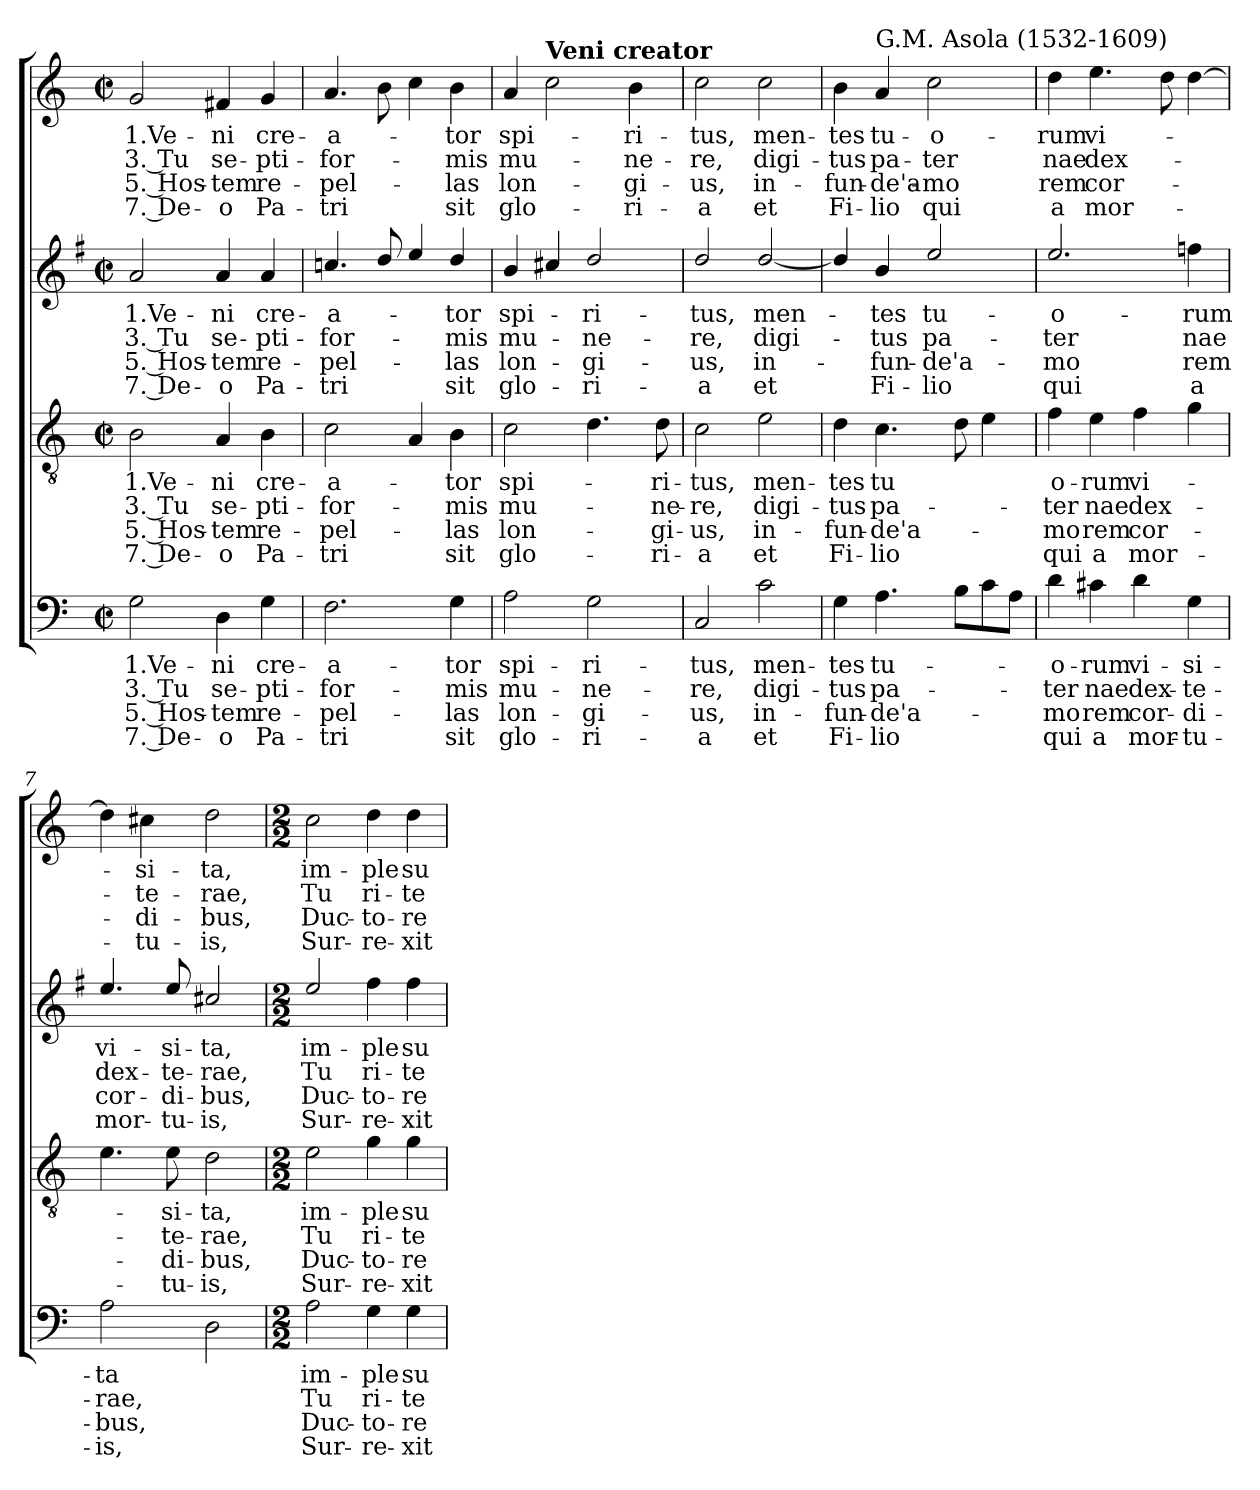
**kern	**text	**text	**text	**text	**kern	**text	**text	**text	**text	**kern	**text	**text	**text	**text	**kern	**text	**text	**text	**text
*part4	*part4	*part4	*part4	*part4	*part3	*part3	*part3	*part3	*part3	*part2	*part2	*part2	*part2	*part2	*part1	*part1	*part1	*part1	*part1
*staff4	*staff4	*staff4	*staff4	*staff4	*staff3	*staff3	*staff3	*staff3	*staff3	*staff2	*staff2	*staff2	*staff2	*staff2	*staff1	*staff1	*staff1	*staff1	*staff1
*clefF4	*	*	*	*	*clefGv2	*	*	*	*	*clefG2	*	*	*	*	*clefG2	*	*	*	*
*	*	*	*	*	*	*	*	*	*	*ITrd4c7	*	*	*	*	*	*	*	*	*
*k[]	*	*	*	*	*k[]	*	*	*	*	*k[]	*	*	*	*	*k[]	*	*	*	*
*C:	*	*	*	*	*C:	*	*	*	*	*C:	*	*	*	*	*C:	*	*	*	*
*M2/2	*	*	*	*	*M2/2	*	*	*	*	*M2/2	*	*	*	*	*M2/2	*	*	*	*
*met(c|)	*	*	*	*	*met(c|)	*	*	*	*	*met(c|)	*	*	*	*	*met(c|)	*	*	*	*
=1	=1	=1	=1	=1	=1	=1	=1	=1	=1	=1	=1	=1	=1	=1	=1	=1	=1	=1	=1
!	!LO:LY:b	!LO:LY:b	!LO:LY:b	!LO:LY:b	!	!LO:LY:b	!LO:LY:b	!LO:LY:b	!LO:LY:b	!	!LO:LY:b	!LO:LY:b	!LO:LY:b	!LO:LY:b	!	!LO:LY:b	!LO:LY:b	!LO:LY:b	!LO:LY:b
2G\	1.Ve-	3. Tu	5. Hos-	7. De-	2B\	1.Ve-	3. Tu	5. Hos-	7. De-	2d/	1.Ve-	3. Tu	5. Hos-	7. De-	2g/	1.Ve-	3. Tu	5. Hos-	7. De-
!	!LO:LY:b	!LO:LY:b	!LO:LY:b	!LO:LY:b	!	!LO:LY:b	!LO:LY:b	!LO:LY:b	!LO:LY:b	!	!LO:LY:b	!LO:LY:b	!LO:LY:b	!LO:LY:b	!	!LO:LY:b	!LO:LY:b	!LO:LY:b	!LO:LY:b
4D\	-ni	se-	-tem	-o	4A/	-ni	se-	-tem	-o	4d/	-ni	se-	-tem	-o	4f#X/	-ni	se-	-tem	-o
!	!LO:LY:b	!LO:LY:b	!LO:LY:b	!LO:LY:b	!	!LO:LY:b	!LO:LY:b	!LO:LY:b	!LO:LY:b	!	!LO:LY:b	!LO:LY:b	!LO:LY:b	!LO:LY:b	!	!LO:LY:b	!LO:LY:b	!LO:LY:b	!LO:LY:b
4G\	cre-	-pti-	re-	Pa-	4B\	cre-	-pti-	re-	Pa-	4d/	cre-	-pti-	re-	Pa-	4g/	cre-	-pti-	re-	Pa-
=2	=2	=2	=2	=2	=2	=2	=2	=2	=2	=2	=2	=2	=2	=2	=2	=2	=2	=2	=2
!	!LO:LY:b	!LO:LY:b	!LO:LY:b	!LO:LY:b	!	!LO:LY:b	!LO:LY:b	!LO:LY:b	!LO:LY:b	!	!LO:LY:b	!LO:LY:b	!LO:LY:b	!LO:LY:b	!	!LO:LY:b	!LO:LY:b	!LO:LY:b	!LO:LY:b
2.F\	-a-	-for-	-pel-	-tri	2c\	-a-	-for-	-pel-	-tri	4.fn/	-a-	-for-	-pel-	-tri	4.a/	-a-	-for-	-pel-	-tri
.	.	.	.	.	.	.	.	.	.	8g/	.	.	.	.	8b\	.	.	.	.
.	.	.	.	.	4A/	.	.	.	.	4a/	.	.	.	.	4cc\	.	.	.	.
!	!LO:LY:b	!LO:LY:b	!LO:LY:b	!LO:LY:b	!	!LO:LY:b	!LO:LY:b	!LO:LY:b	!LO:LY:b	!	!LO:LY:b	!LO:LY:b	!LO:LY:b	!LO:LY:b	!	!LO:LY:b	!LO:LY:b	!LO:LY:b	!LO:LY:b
4G\	-tor	-mis	-las	sit	4B\	-tor	-mis	-las	sit	4g/	-tor	-mis	-las	sit	4b\	-tor	-mis	-las	sit
=3	=3	=3	=3	=3	=3	=3	=3	=3	=3	=3	=3	=3	=3	=3	=3	=3	=3	=3	=3
!	!LO:LY:b	!LO:LY:b	!LO:LY:b	!LO:LY:b	!	!LO:LY:b	!LO:LY:b	!LO:LY:b	!LO:LY:b	!	!LO:LY:b	!LO:LY:b	!LO:LY:b	!LO:LY:b	!	!LO:LY:b	!LO:LY:b	!LO:LY:b	!LO:LY:b
2A\	spi-	mu-	lon-	glo-	2c\	spi-	mu-	lon-	glo-	4e/	spi-	mu-	lon-	glo-	4a/	spi-	mu-	lon-	glo-
!	!	!	!	!	!	!	!	!	!	!	!	!	!	!	!LO:TX:a:B:t=Veni creator	!	!	!	!
.	.	.	.	.	.	.	.	.	.	4f#X/	.	.	.	.	2cc\	.	.	.	.
!	!LO:LY:b	!LO:LY:b	!LO:LY:b	!LO:LY:b	!	!	!	!	!	!	!LO:LY:b	!LO:LY:b	!LO:LY:b	!LO:LY:b	!	!	!	!	!
2G\	-ri-	-ne-	-gi-	-ri-	4.d\	.	.	.	.	2g/	-ri-	-ne-	-gi-	-ri-	.	.	.	.	.
!	!	!	!	!	!	!	!	!	!	!	!	!	!	!	!	!LO:LY:b	!LO:LY:b	!LO:LY:b	!LO:LY:b
.	.	.	.	.	.	.	.	.	.	.	.	.	.	.	4b\	-ri-	-ne-	-gi-	-ri-
!	!	!	!	!	!	!LO:LY:b	!LO:LY:b	!LO:LY:b	!LO:LY:b	!	!	!	!	!	!	!	!	!	!
.	.	.	.	.	8d\	-ri-	-ne-	-gi-	-ri-	.	.	.	.	.	.	.	.	.	.
=4	=4	=4	=4	=4	=4	=4	=4	=4	=4	=4	=4	=4	=4	=4	=4	=4	=4	=4	=4
!	!LO:LY:b	!LO:LY:b	!LO:LY:b	!LO:LY:b	!	!LO:LY:b	!LO:LY:b	!LO:LY:b	!LO:LY:b	!	!LO:LY:b	!LO:LY:b	!LO:LY:b	!LO:LY:b	!	!LO:LY:b	!LO:LY:b	!LO:LY:b	!LO:LY:b
2C/	-tus,	-re,	-us,	-a	2c\	-tus,	-re,	-us,	-a	2g/	-tus,	-re,	-us,	-a	2cc\	-tus,	-re,	-us,	-a
!	!LO:LY:b	!LO:LY:b	!LO:LY:b	!LO:LY:b	!	!LO:LY:b	!LO:LY:b	!LO:LY:b	!LO:LY:b	!	!LO:LY:b	!LO:LY:b	!LO:LY:b	!LO:LY:b	!	!LO:LY:b	!LO:LY:b	!LO:LY:b	!LO:LY:b
2c\	men-	di­gi-	in-	et	2e\	men-	di­gi-	in-	et	[2g/	men-	di­gi-	in-	et	2cc\	men-	di­gi-	in-	et
=5	=5	=5	=5	=5	=5	=5	=5	=5	=5	=5	=5	=5	=5	=5	=5	=5	=5	=5	=5
!	!LO:LY:b	!LO:LY:b	!LO:LY:b	!LO:LY:b	!	!LO:LY:b	!LO:LY:b	!LO:LY:b	!LO:LY:b	!	!	!	!	!	!	!LO:LY:b	!LO:LY:b	!LO:LY:b	!LO:LY:b
4G\	-tes	-tus	-fun-	Fi-	4d\	-tes	-tus	-fun-	Fi-	4g/]	.	.	.	.	4b\	-tes	-tus	-fun-	Fi-
!	!	!	!	!	!	!	!	!	!	!	!	!	!	!	!LO:TX:a:t=G.M. Asola (1532-1609)	!	!	!	!
!	!LO:LY:b	!LO:LY:b	!LO:LY:b	!LO:LY:b	!	!LO:LY:b	!LO:LY:b	!LO:LY:b	!LO:LY:b	!	!LO:LY:b	!LO:LY:b	!LO:LY:b	!LO:LY:b	!	!LO:LY:b	!LO:LY:b	!LO:LY:b	!LO:LY:b
4.A\	tu-	pa-	-de'a-	-lio	4.c\	tu	pa-	-de'a-	-lio	4e/	-tes	-tus	-fun-	Fi-	4a/	tu-	pa-	-de'a-	-lio
!	!	!	!	!	!	!	!	!	!	!	!LO:LY:b	!LO:LY:b	!LO:LY:b	!LO:LY:b	!	!LO:LY:b	!LO:LY:b	!LO:LY:b	!LO:LY:b
.	.	.	.	.	.	.	.	.	.	2a/	tu-	pa-	-de'a-	-lio	2cc\	-o-	-ter	-mo	qui
8B\L	.	.	.	.	8d\	.	.	.	.	.	.	.	.	.	.	.	.	.	.
8c\	.	.	.	.	4e\	.	.	.	.	.	.	.	.	.	.	.	.	.	.
8A\J	.	.	.	.	.	.	.	.	.	.	.	.	.	.	.	.	.	.	.
=6	=6	=6	=6	=6	=6	=6	=6	=6	=6	=6	=6	=6	=6	=6	=6	=6	=6	=6	=6
!	!LO:LY:b	!LO:LY:b	!LO:LY:b	!LO:LY:b	!	!LO:LY:b	!LO:LY:b	!LO:LY:b	!LO:LY:b	!	!LO:LY:b	!LO:LY:b	!LO:LY:b	!LO:LY:b	!	!LO:LY:b	!LO:LY:b	!LO:LY:b	!LO:LY:b
4d\	-o-	-ter	-mo	qui	4f\	o-	-ter	-mo	qui	2.a/	-o-	-ter	-mo	qui	4dd\	-rum	nae	rem	a
!	!LO:LY:b	!LO:LY:b	!LO:LY:b	!LO:LY:b	!	!LO:LY:b	!LO:LY:b	!LO:LY:b	!LO:LY:b	!	!	!	!	!	!	!LO:LY:b	!LO:LY:b	!LO:LY:b	!LO:LY:b
4c#X\	-rum	nae	rem	a	4e\	-rum	nae	rem	a	.	.	.	.	.	4.ee\	vi-	dex-	cor-	mor-
!	!LO:LY:b	!LO:LY:b	!LO:LY:b	!LO:LY:b	!	!LO:LY:b	!LO:LY:b	!LO:LY:b	!LO:LY:b	!	!	!	!	!	!	!	!	!	!
4d\	vi-	dex-	cor-	mor-	4f\	vi-	dex-	cor-	mor-	.	.	.	.	.	.	.	.	.	.
.	.	.	.	.	.	.	.	.	.	.	.	.	.	.	8dd\	.	.	.	.
!	!LO:LY:b	!LO:LY:b	!LO:LY:b	!LO:LY:b	!	!	!	!	!	!	!LO:LY:b	!LO:LY:b	!LO:LY:b	!LO:LY:b	!	!	!	!	!
4G\	-si-	-te-	-di-	-tu-	4g\	.	.	.	.	4b-X\	-rum	nae	rem	a	[4dd\	.	.	.	.
=7	=7	=7	=7	=7	=7	=7	=7	=7	=7	=7	=7	=7	=7	=7	=7	=7	=7	=7	=7
!	!LO:LY:b	!LO:LY:b	!LO:LY:b	!LO:LY:b	!	!	!	!	!	!	!LO:LY:b	!LO:LY:b	!LO:LY:b	!LO:LY:b	!	!	!	!	!
2A\	-ta	-rae,	-bus,	-is,	4.e\	.	.	.	.	4.a/	vi-	dex-	cor-	mor-	4dd\]	.	.	.	.
!	!	!	!	!	!	!	!	!	!	!	!	!	!	!	!	!LO:LY:b	!LO:LY:b	!LO:LY:b	!LO:LY:b
.	.	.	.	.	.	.	.	.	.	.	.	.	.	.	4cc#X\	-si-	-te-	-di-	-tu-
!	!	!	!	!	!	!LO:LY:b	!LO:LY:b	!LO:LY:b	!LO:LY:b	!	!LO:LY:b	!LO:LY:b	!LO:LY:b	!LO:LY:b	!	!	!	!	!
.	.	.	.	.	8e\	-si-	-te-	-di-	-tu-	8a/	-si-	-te-	-di-	-tu-	.	.	.	.	.
!	!	!	!	!	!	!LO:LY:b	!LO:LY:b	!LO:LY:b	!LO:LY:b	!	!LO:LY:b	!LO:LY:b	!LO:LY:b	!LO:LY:b	!	!LO:LY:b	!LO:LY:b	!LO:LY:b	!LO:LY:b
2D\	.	.	.	.	2d\	-ta,	-rae,	-bus,	-is,	2f#X/	-ta,	-rae,	-bus,	-is,	2dd\	-ta,	-rae,	-bus,	-is,
!!LO:LB:g=z
=8	=8	=8	=8	=8	=8	=8	=8	=8	=8	=8	=8	=8	=8	=8	=8	=8	=8	=8	=8
*M2/2	*	*	*	*	*M2/2	*	*	*	*	*M2/2	*	*	*	*	*M2/2	*	*	*	*
!	!LO:LY:b	!LO:LY:b	!LO:LY:b	!LO:LY:b	!	!LO:LY:b	!LO:LY:b	!LO:LY:b	!LO:LY:b	!	!LO:LY:b	!LO:LY:b	!LO:LY:b	!LO:LY:b	!	!LO:LY:b	!LO:LY:b	!LO:LY:b	!LO:LY:b
2A\	im-	Tu	Duc-	Sur-	2e\	im-	Tu	Duc-	Sur-	2a/	im-	Tu	Duc-	Sur-	2cc\	im-	Tu	Duc-	Sur-
!	!LO:LY:b	!LO:LY:b	!LO:LY:b	!LO:LY:b	!	!LO:LY:b	!LO:LY:b	!LO:LY:b	!LO:LY:b	!	!LO:LY:b	!LO:LY:b	!LO:LY:b	!LO:LY:b	!	!LO:LY:b	!LO:LY:b	!LO:LY:b	!LO:LY:b
4G\	-ple	ri-	-to-	-re-	4g\	-ple	ri-	-to-	-re-	4b\	-ple	ri-	-to-	-re-	4dd\	-ple	ri-	-to-	-re-
!	!LO:LY:b	!LO:LY:b	!LO:LY:b	!LO:LY:b	!	!LO:LY:b	!LO:LY:b	!LO:LY:b	!LO:LY:b	!	!LO:LY:b	!LO:LY:b	!LO:LY:b	!LO:LY:b	!	!LO:LY:b	!LO:LY:b	!LO:LY:b	!LO:LY:b
4G\	su-	-te	-re	-xit	4g\	su-	-te	-re	-xit	4b\	su-	-te	-re	-xit	4dd\	su-	-te	-re	-xit
=	=	=	=	=	=	=	=	=	=	=	=	=	=	=	=	=	=	=	=
*-	*-	*-	*-	*-	*-	*-	*-	*-	*-	*-	*-	*-	*-	*-	*-	*-	*-	*-	*-
